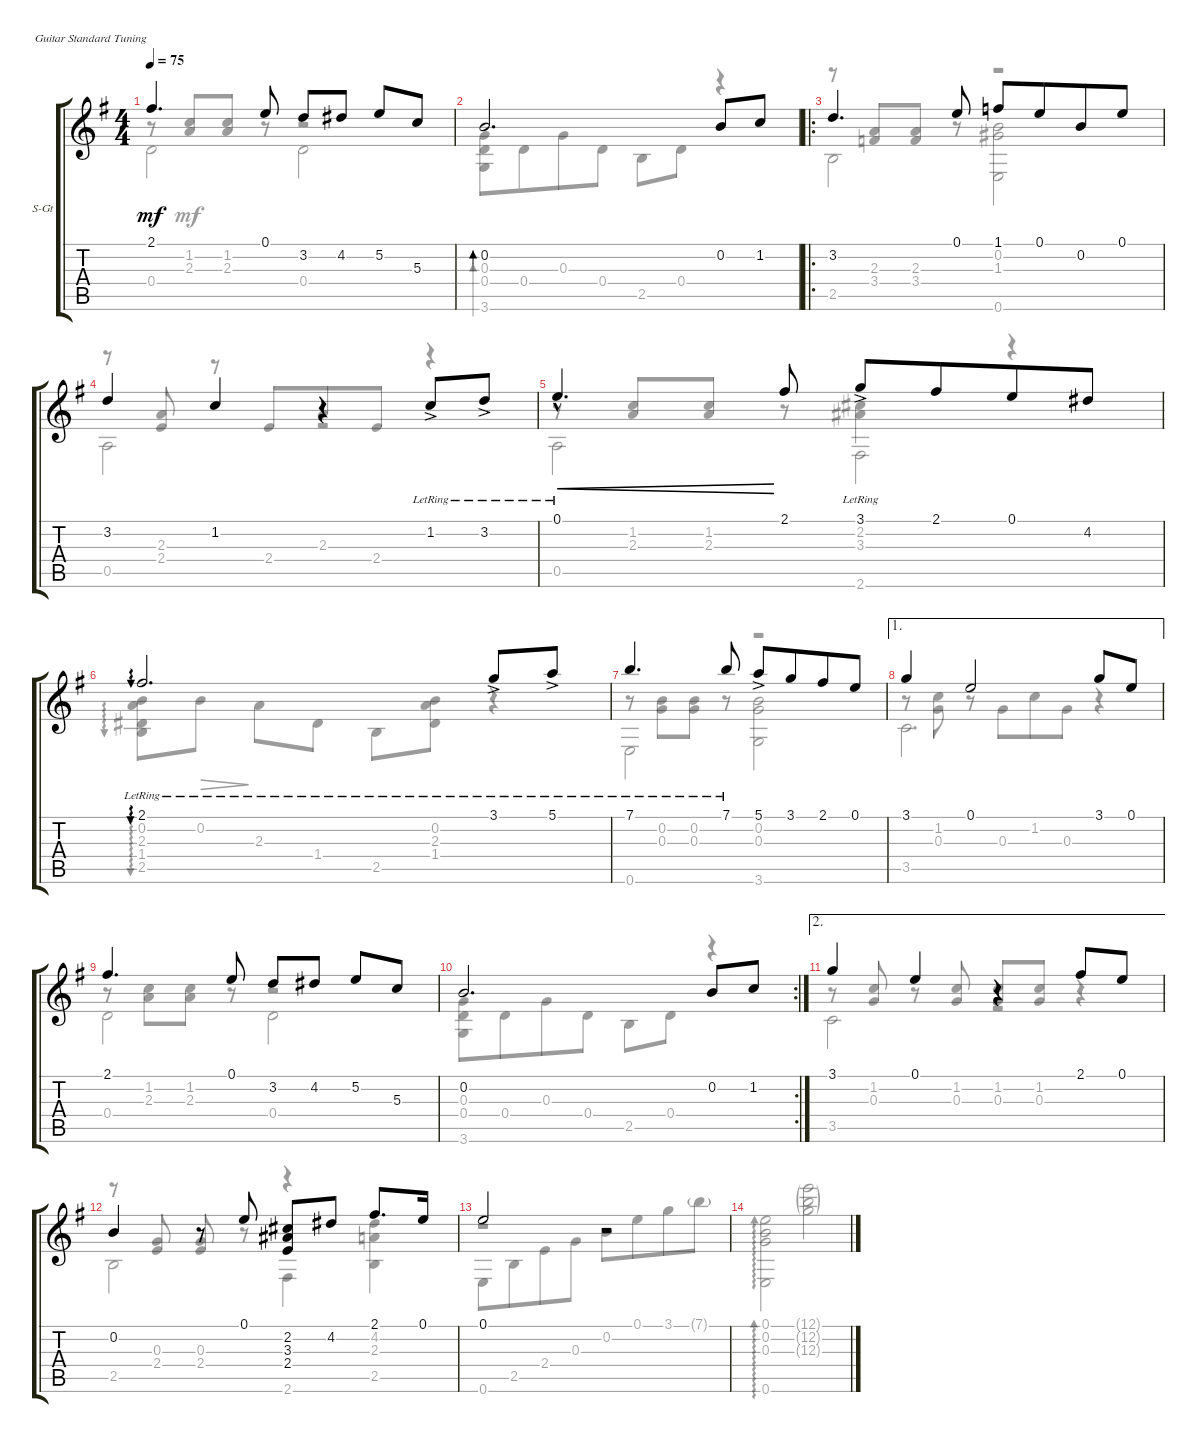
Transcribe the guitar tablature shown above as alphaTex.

\defaultSystemsLayout 4
\bracketExtendMode groupsimilarinstruments
\firstSystemTrackNameOrientation horizontal
\otherSystemsTrackNameOrientation horizontal
\track ("Steel Guitar" "S-Gt") {instrument acousticguitarsteel}
\staff {score tabs}
\tuning (E4 B3 G3 D3 A2 E2)
\voice
\ts (4 4)
\tempo 75
\clef g2
\scale
1.05549
\ks g
2.1.4{d dy mf} 0.1.8 3.2.8 4.2.8 5.2.8 5.3.8 |
\scale
0.944515 0.2.2{d bd 237} 0.2.8 1.2.8 |
\ro
\scale
1.05549 3.2.4{d} 0.1.8 1.1.8{beam merge} 0.1.8{beam merge} 0.2.8{beam merge} 0.1.8 |
\scale
0.944515 3.2.4 1.2.4 r.4 1.2{ac lr}.8 3.2{ac lr}.8 |
\scale
1.05549 0.1{hac lr}.4{d cre} 2.1.8 3.1{ac lr}.8{beam merge} 2.1.8{beam merge} 0.1.8{beam merge} 4.2.8 |
\scale
0.944515 2.1{lr}.2{d au 0} 3.1{ac lr}.8 5.1{ac lr}.8 |
\scale
1.05549 7.1{lr}.4{d} 7.1{lr}.8 5.1{ac}.8{beam merge} 3.1.8{beam merge} 2.1.8{beam merge} 0.1.8 |
\ae 1
\scale
0.944515 3.1.4 0.1.2 3.1.8 0.1.8 |
\scale
1.05549 2.1.4{d} 0.1.8 3.2.8 4.2.8 5.2.8 5.3.8 |
\rc 2
\scale
0.944515 0.2.2{d} 0.2.8 1.2.8 |
\ae 2
\scale
1.05549 3.1.4 0.1.4 r.4 2.1.8 0.1.8 |
\scale
0.944515 0.2.4 r.8 0.1.8 (2.2 3.3 2.4).8 4.2.8 2.1.8{d} 0.1.16 |
0.1.2 r.2 |
\voice
\clef g2
\ottava regular
\simile none
\scale
1.05549
\ks g
r.8{dy mf} (1.2 2.3).8{beam invert beam merge} (1.2 2.3).8 r.8 r.2 |
\scale
0.944515 (0.3 0.4 3.6).8{bd 0 beam merge} 0.4.8{beam merge} 0.3.8{beam merge} 0.4.8 2.5.8 0.4.8 r.4 |
\scale
1.05549 r.8 (2.3 3.4).8{beam invert beam merge} (2.3 3.4).8 r.8 r.2 |
\scale
0.944515 r.8 (2.3 2.4).8{beam invert} r.8{beam invert} 2.4.8{beam invert beam merge} 2.3.8{beam merge} 2.4.8{beam merge} r.4 |
\scale
1.05549 r.8 (1.2 2.3).8{beam invert beam merge} (1.2 2.3).8 r.8{beam invert} (2.2 3.3).4 r.4 |
\scale
0.944515 (0.2 2.3 1.4 2.5).8{au 0} 0.2.8{dec} 2.3.8 1.4.8 2.5.8 (0.2 2.3 1.4).8 r.4 |
\scale
1.05549 r.8 (0.2 0.3).8{beam merge} (0.2 0.3).8 r.8 r.2 |
\scale
0.944515 r.8 (1.2 0.3).8 r.8 0.3.8{beam merge} 1.2.8{beam merge} 0.3.8 r.4 |
\scale
1.05549 r.8 (1.2 2.3).8{beam merge} (1.2 2.3).8 r.8 r.2 |
\scale
0.944515 (3.6 0.4 0.3).8{beam merge} 0.4.8{beam merge} 0.3.8{beam merge} 0.4.8 2.5.8 0.4.8 r.4 |
\scale
1.05549 r.8 (1.2 0.3).8{beam invert} r.8{beam invert} (1.2 0.3).8{beam invert} (1.2 0.3).8{beam invert} (1.2 0.3).8 r.4 |
\scale
0.944515 r.8 (0.3 2.4).8{beam invert} (0.3 2.4).8{beam invert} r.8 r.4 (4.2 2.3).4 |
0.6.8{beam merge} 2.5.8{beam merge} 2.4.8{beam merge} 0.3.8 0.2.8{beam merge} 0.1.8{beam merge} 3.1.8{beam merge} 7.1{g}.8 |
(0.1 0.2 0.3 0.6).2{ad 0} (12.1{g} 12.2{g} 12.3{g}).2
\voice
\clef g2
\ottava regular
\simile none
\scale
1.05549
\ks g
0.4.2{dy mf} 0.4.2 |
\scale
0.944515 |
\scale
1.05549 2.5.2 (0.6 1.3 0.2).2 |
\scale
0.944515 0.5.2 r.2 |
\scale
1.05549 0.5.2 2.6.2 |
\scale
0.944515 |
\scale
1.05549 0.6.2 (0.2 0.3 3.6).2 |
\scale
0.944515 3.5.2{d} r.4 |
\scale
1.05549 0.4.2 0.4.2 |
\scale
0.944515 |
\scale
1.05549 3.5.2 r.2 |
\scale
0.944515 2.5.2 2.6.4 2.5.4 |
r.1 |
